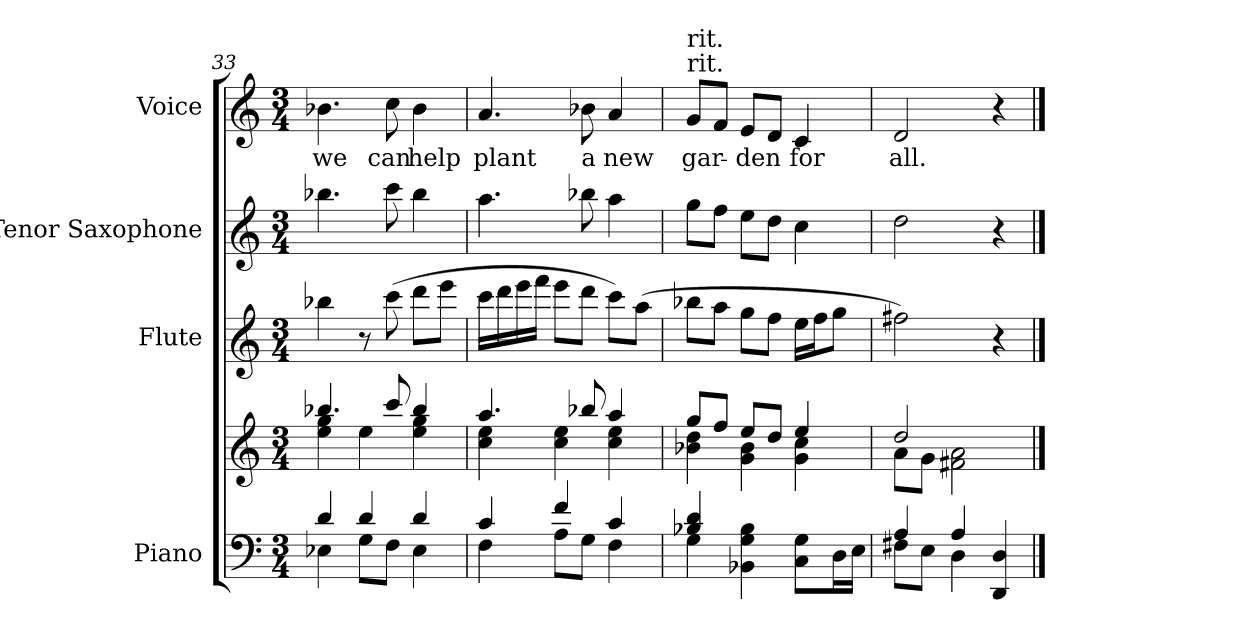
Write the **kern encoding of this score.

**kern	**kern	**kern	**kern	**kern	**text
*part4	*part4	*part3	*part2	*part1	*part1
*staff5	*staff4	*staff3	*staff2	*staff1	*staff1
*I"Piano	*	*I"Flute	*I"Tenor Saxophone	*I"Voice	*
*I'Pno.	*	*I'Fl.	*I'Ten. Sax.	*I'Voice	*
*clefF4	*clefG2	*clefG2	*clefG2	*clefG2	*
*	*	*	*ITrd8c14	*	*
*k[]	*k[]	*k[]	*k[]	*k[]	*
*C:	*C:	*C:	*C:	*C:	*
*M3/4	*M3/4	*M3/4	*M3/4	*M3/4	*
=33	=33	=33	=33	=33	=33
*^	*^	*	*	*	*
!	!	!	!	!	!	!	!LO:LY:b:color=#000000
4di/	4E-Xi\	4.bb-Xi/	4eei\ 4ggi	4bb-Xi\	4.b-Xi\	4.b-Xi\	we
4di/	8Gi\L	.	4eei\	8r	.	.	.
!	!	!	!	!	!	!	!LO:LY:b:color=#000000
.	8Fi\J	8ccci/	.	(8ccci\	8cci\	8cci\	can
!	!	!	!	!	!	!	!LO:LY:b:color=#000000
4di/	4E-i\	4bb-i/	4eei\ 4ggi	8dddi\L	4b-i\	4b-i\	help
.	.	.	.	8eeei\J	.	.	.
!!LO:LB:g=z
=34	=34	=34	=34	=34	=34	=34	=34
!	!	!	!	!	!	!	!LO:LY:b:color=#000000
4ci/	4Fi\	4.aai/	4cci\ 4eei	16ccci\LL	4.ai\	4.ai/	plant
.	.	.	.	16dddi\	.	.	.
.	.	.	.	16eeei\	.	.	.
.	.	.	.	16fffi\JJ	.	.	.
4fi/	8Ai\L	.	4cci\ 4eei	8eeei\L	.	.	.
!	!	!	!	!	!	!	!LO:LY:b:color=#000000
.	8Gi\J	8bb-Xi/	.	8dddi\J	8b-Xi\	8b-Xi\	a
!	!	!	!	!	!	!	!LO:LY:b:color=#000000
4ci/	4Fi\	4aai/	4cci\ 4eei	8ccci\L)	4ai\	4ai/	new
.	.	.	.	(8aai\J	.	.	.
=35	=35	=35	=35	=35	=35	=35	=35
!	!	!	!	!	!	!LO:TX:t=rit.	!
!	!	!	!	!	!	!LO:TX:t=rit.	!
!	!	!	!	!	!	!	!LO:LY:b:color=#000000
4B-Xi/ 4di	4Gi\	8ggi/L	4b-Xi\ 4ddi	8bb-Xi\L	8gi\L	8gi/L	gar-
.	.	8ffi/J	.	8aai\J	8fi\J	8fi/J	.
!	!	!	!	!	!	!	!LO:LY:b:color=#000000
4BB-Xi\ 4Gi 4B-i	4ryy	8eei/L	4gi\ 4b-i	8ggi\L	8ei\L	8ei/L	-den
.	.	8ddi/J	.	8ffi\J	8di\J	8di/J	.
!	!	!	!	!	!	!	!LO:LY:b:color=#000000
4ryy	8Ci\ 8GiL	4eei/	4gi\ 4cci	16eei\LL	4ci\	4ci/	for
.	.	.	.	16ffi\J	.	.	.
.	16Di\L	.	.	8ggi\J	.	.	.
.	16Ei\JJ	.	.	.	.	.	.
=36	=36	=36	=36	=36	=36	=36	=36
!	!	!	!	!	!	!	!LO:LY:b:color=#000000
4Ai/	8F#Xi\L	2ddi/	8ai\L	2ff#Xi\)	2di\	2di/	all.
.	8Ei\J	.	8gi\J	.	.	.	.
4Ai/	4Di\	.	2f#Xi\ 2ai	.	.	.	.
4ryy	4DDi/ 4Di	4ryy	.	4r	4r	4r	.
*v	*v	*	*	*	*	*	*
*	*v	*v	*	*	*	*
==	==	==	==	==	==
*-	*-	*-	*-	*-	*-
